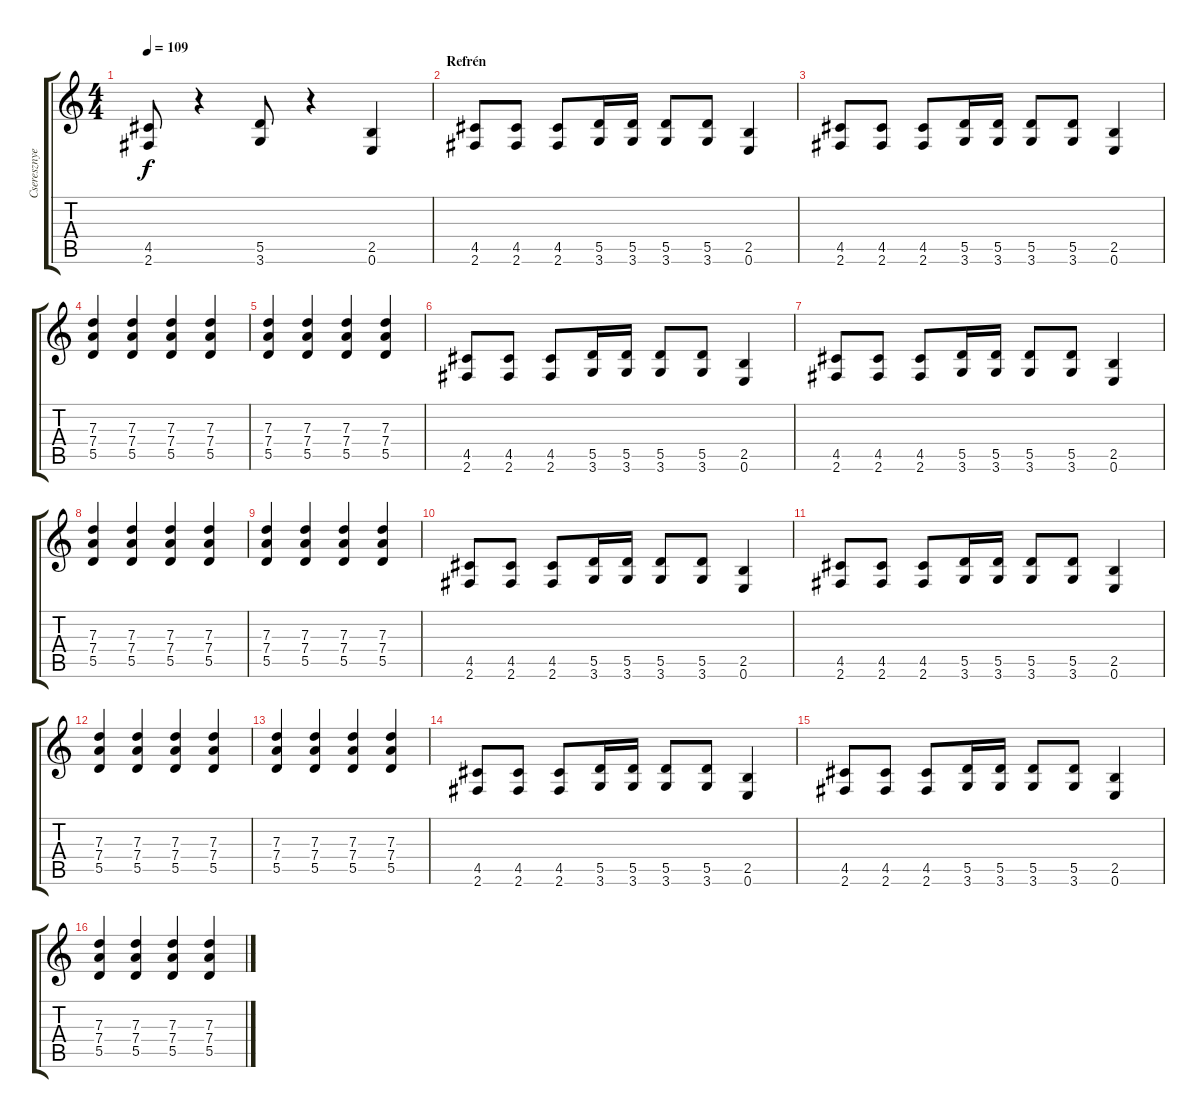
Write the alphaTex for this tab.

\track ("Cseresznye" "Cseresznye") {instrument distortionguitar}
\staff {score tabs}
\tuning (E4 B3 G3 D3 A2 E2) {hide}
\ts (4 4)
\tempo 109
\clef g2
\ks c
(4.5 2.6).8{dy f} r.4 (5.5 3.6).8 r.4 (2.5 0.6).4 |
\section ("" "Refrén")
(4.5 2.6).8 (4.5 2.6).8 (4.5 2.6).8 (5.5 3.6).16 (5.5 3.6).16 (5.5 3.6).8 (5.5 3.6).8 (2.5 0.6).4 |
(4.5 2.6).8 (4.5 2.6).8 (4.5 2.6).8 (5.5 3.6).16 (5.5 3.6).16 (5.5 3.6).8 (5.5 3.6).8 (2.5 0.6).4 |
(7.3 7.4 5.5).4 (7.3 7.4 5.5).4 (7.3 7.4 5.5).4 (7.3 7.4 5.5).4 |
(7.3 7.4 5.5).4 (7.3 7.4 5.5).4 (7.3 7.4 5.5).4 (7.3 7.4 5.5).4 |
(4.5 2.6).8 (4.5 2.6).8 (4.5 2.6).8 (5.5 3.6).16 (5.5 3.6).16 (5.5 3.6).8 (5.5 3.6).8 (2.5 0.6).4 |
(4.5 2.6).8 (4.5 2.6).8 (4.5 2.6).8 (5.5 3.6).16 (5.5 3.6).16 (5.5 3.6).8 (5.5 3.6).8 (2.5 0.6).4 |
(7.3 7.4 5.5).4 (7.3 7.4 5.5).4 (7.3 7.4 5.5).4 (7.3 7.4 5.5).4 |
(7.3 7.4 5.5).4 (7.3 7.4 5.5).4 (7.3 7.4 5.5).4 (7.3 7.4 5.5).4 |
(4.5 2.6).8 (4.5 2.6).8 (4.5 2.6).8 (5.5 3.6).16 (5.5 3.6).16 (5.5 3.6).8 (5.5 3.6).8 (2.5 0.6).4 |
(4.5 2.6).8 (4.5 2.6).8 (4.5 2.6).8 (5.5 3.6).16 (5.5 3.6).16 (5.5 3.6).8 (5.5 3.6).8 (2.5 0.6).4 |
(7.3 7.4 5.5).4 (7.3 7.4 5.5).4 (7.3 7.4 5.5).4 (7.3 7.4 5.5).4 |
(7.3 7.4 5.5).4 (7.3 7.4 5.5).4 (7.3 7.4 5.5).4 (7.3 7.4 5.5).4 |
(4.5 2.6).8 (4.5 2.6).8 (4.5 2.6).8 (5.5 3.6).16 (5.5 3.6).16 (5.5 3.6).8 (5.5 3.6).8 (2.5 0.6).4 |
(4.5 2.6).8 (4.5 2.6).8 (4.5 2.6).8 (5.5 3.6).16 (5.5 3.6).16 (5.5 3.6).8 (5.5 3.6).8 (2.5 0.6).4 |
(7.3 7.4 5.5).4 (7.3 7.4 5.5).4 (7.3 7.4 5.5).4 (7.3 7.4 5.5).4
